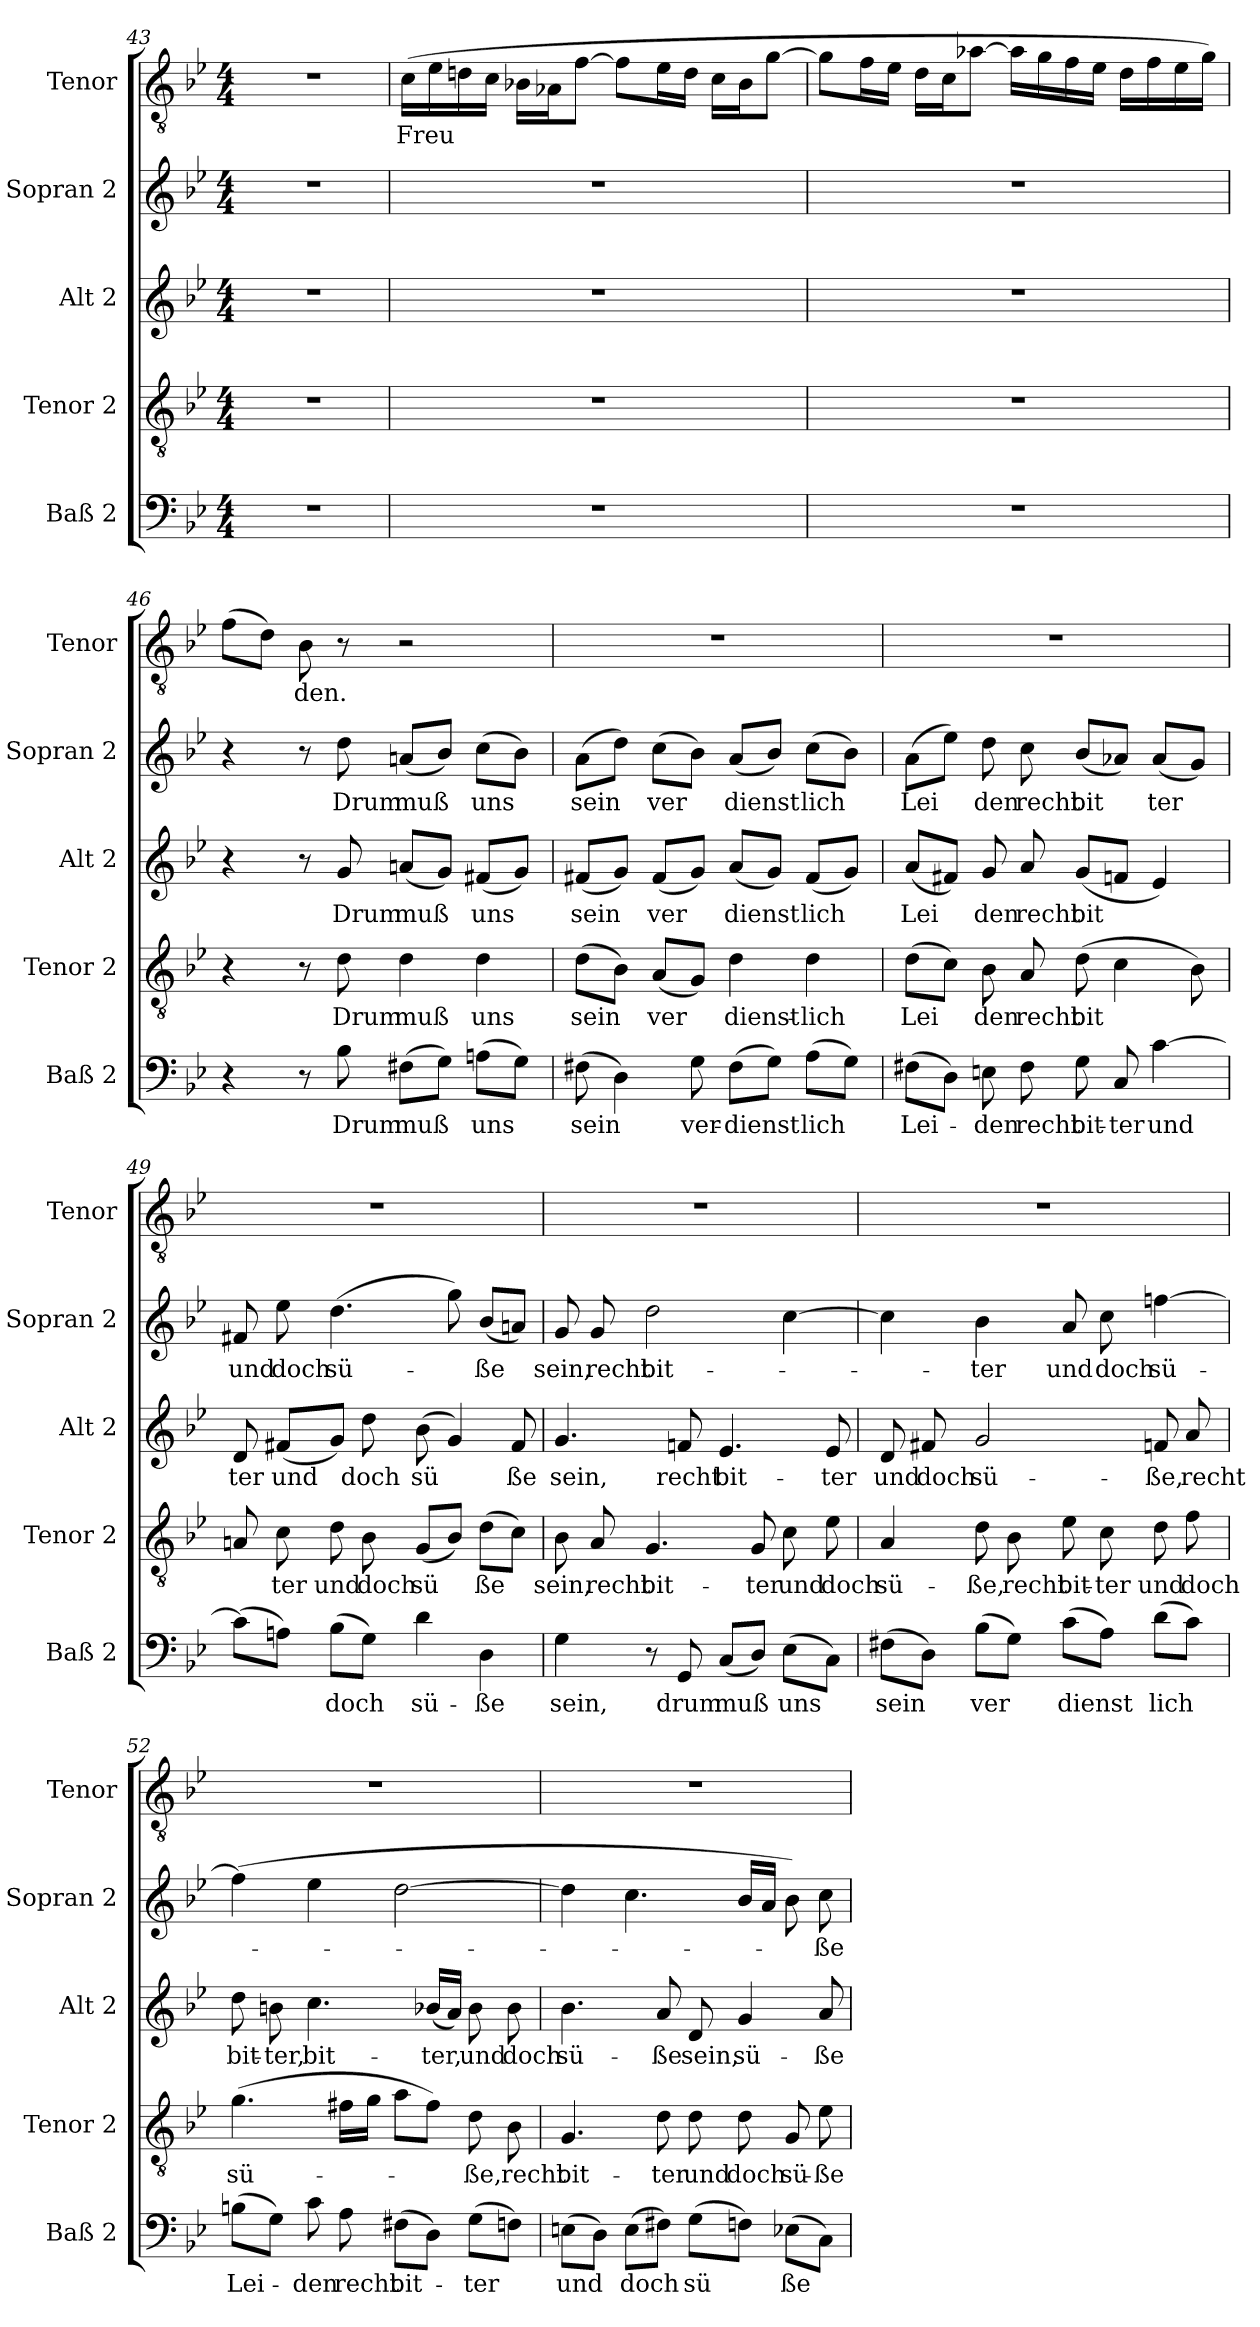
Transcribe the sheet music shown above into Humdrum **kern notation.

**kern	**text	**kern	**text	**kern	**text	**kern	**text	**kern	**text
*part5	*part5	*part4	*part4	*part3	*part3	*part2	*part2	*part1	*part1
*staff5	*staff5	*staff4	*staff4	*staff3	*staff3	*staff2	*staff2	*staff1	*staff1
*I"Baß 2	*	*I"Tenor 2	*	*I"Alt 2	*	*I"Sopran 2	*	*I"Tenor	*
*I'Baß 2	*	*I'Tenor 2	*	*I'Alt 2	*	*I'Sopran 2	*	*I'Tenor	*
*clefF4	*	*clefGv2	*	*clefG2	*	*clefG2	*	*clefGv2	*
*k[b-e-]	*	*k[b-e-]	*	*k[b-e-]	*	*k[b-e-]	*	*k[b-e-]	*
*B-:	*	*B-:	*	*B-:	*	*B-:	*	*B-:	*
*M4/4	*	*M4/4	*	*M4/4	*	*M4/4	*	*M4/4	*
=43	=43	=43	=43	=43	=43	=43	=43	=43	=43
1r	.	1r	.	1r	.	1r	.	1r	.
=44	=44	=44	=44	=44	=44	=44	=44	=44	=44
!	!	!	!	!	!	!	!	!	!LO:LY:b
1r	.	1r	.	1r	.	1r	.	(>16c\LL	Freu
.	.	.	.	.	.	.	.	16e-\	.
.	.	.	.	.	.	.	.	16dn\	.
.	.	.	.	.	.	.	.	16c\JJ	.
.	.	.	.	.	.	.	.	16B-X\LL	.
.	.	.	.	.	.	.	.	16A-X\J	.
.	.	.	.	.	.	.	.	[8f\J	.
.	.	.	.	.	.	.	.	8f\L]	.
.	.	.	.	.	.	.	.	16e-\L	.
.	.	.	.	.	.	.	.	16d\JJ	.
.	.	.	.	.	.	.	.	16c\LL	.
.	.	.	.	.	.	.	.	16B-\J	.
.	.	.	.	.	.	.	.	[8g\J	.
=45	=45	=45	=45	=45	=45	=45	=45	=45	=45
1r	.	1r	.	1r	.	1r	.	8g\L]	.
.	.	.	.	.	.	.	.	16f\L	.
.	.	.	.	.	.	.	.	16e-\JJ	.
.	.	.	.	.	.	.	.	16d\LL	.
.	.	.	.	.	.	.	.	16c\J	.
.	.	.	.	.	.	.	.	[8a-X\J	.
.	.	.	.	.	.	.	.	16a-\LL]	.
.	.	.	.	.	.	.	.	16g\	.
.	.	.	.	.	.	.	.	16f\	.
.	.	.	.	.	.	.	.	16e-\JJ	.
.	.	.	.	.	.	.	.	16d\LL	.
.	.	.	.	.	.	.	.	16f\	.
.	.	.	.	.	.	.	.	16e-\	.
.	.	.	.	.	.	.	.	16g\JJ)	.
!!LO:LB:g=z
=46	=46	=46	=46	=46	=46	=46	=46	=46	=46
4r	.	4r	.	4r	.	4r	.	(>8f\L	.
.	.	.	.	.	.	.	.	8d\J)	.
!	!	!	!	!	!	!	!	!	!LO:LY:b
8r	.	8r	.	8r	.	8r	.	8B-\	den.
!	!LO:LY:b	!	!LO:LY:b	!	!LO:LY:b	!	!LO:LY:b	!	!
8B-\	Drum	8d\	Drum	8g/	Drum	8dd\	Drum	8r	.
!	!LO:LY:b	!	!LO:LY:b	!	!LO:LY:b	!	!LO:LY:b	!	!
(>8F#X\L	muß	4d\	muß	(<8an/L	muß	(<8an/L	muß	2r	.
8G\J)	.	.	.	8g/J)	.	8b-/J)	.	.	.
!	!LO:LY:b	!	!LO:LY:b	!	!LO:LY:b	!	!LO:LY:b	!	!
(>8An\L	uns	4d\	uns	(<8f#X/L	uns	(>8cc\L	uns	.	.
8G\J)	.	.	.	8g/J)	.	8b-\J)	.	.	.
=47	=47	=47	=47	=47	=47	=47	=47	=47	=47
!	!LO:LY:b	!	!LO:LY:b	!	!LO:LY:b	!	!LO:LY:b	!	!
(>8F#X\	sein	(>8d\L	sein	(<8f#X/L	sein	(>8a\L	sein	1r	.
4D\)	.	8B-\J)	.	8g/J)	.	8dd\J)	.	.	.
!	!	!	!LO:LY:b	!	!LO:LY:b	!	!LO:LY:b	!	!
.	.	(<8A/L	ver	(<8f#/L	ver	(>8cc\L	ver	.	.
!	!LO:LY:b	!	!	!	!	!	!	!	!
8G\	ver-	8G/J)	.	8g/J)	.	8b-\J)	.	.	.
!	!LO:LY:b	!	!LO:LY:b	!	!LO:LY:b	!	!LO:LY:b	!	!
(>8F#\L	-dienst	4d\	dienst-	(<8a/L	dienst	(<8a/L	dienst	.	.
8G\J)	.	.	.	8g/J)	.	8b-/J)	.	.	.
!	!LO:LY:b	!	!LO:LY:b	!	!LO:LY:b	!	!LO:LY:b	!	!
(>8A\L	lich	4d\	-lich	(<8f#/L	lich	(>8cc\L	lich	.	.
8G\J)	.	.	.	8g/J)	.	8b-\J)	.	.	.
=48	=48	=48	=48	=48	=48	=48	=48	=48	=48
!	!LO:LY:b	!	!LO:LY:b	!	!LO:LY:b	!	!LO:LY:b	!	!
(>8F#X\L	Lei-	(>8d\L	Lei	(<8a/L	Lei	(>8a\L	Lei	1r	.
8D\J)	.	8c\J)	.	8f#X/J)	.	8ee-\J)	.	.	.
!	!LO:LY:b	!	!LO:LY:b	!	!LO:LY:b	!	!LO:LY:b	!	!
8En\	-den	8B-\	den	8g/	den	8dd\	den	.	.
!	!LO:LY:b	!	!LO:LY:b	!	!LO:LY:b	!	!LO:LY:b	!	!
8F#\	recht	8A/	recht	8a/	recht	8cc\	recht	.	.
!	!LO:LY:b	!	!LO:LY:b	!	!LO:LY:b	!	!LO:LY:b	!	!
8G\	bit-	(>8d\	bit	(<8g/L	bit	(<8b-/L	bit	.	.
!	!LO:LY:b	!	!	!	!	!	!	!	!
8C/	-ter	4c\	.	8fn/J	.	8a-X/J)	.	.	.
!	!LO:LY:b	!	!	!	!	!	!LO:LY:b	!	!
[4c\	und	.	.	4e-/)	.	(<8a-/L	ter	.	.
.	.	8B-\)	.	.	.	8g/J)	.	.	.
!!LO:PB:g=z
=49	=49	=49	=49	=49	=49	=49	=49	=49	=49
!	!	!	!	!	!LO:LY:b	!	!LO:LY:b	!	!
(>8c\L]	.	8An/	.	8d/	ter	8f#X/	und	1r	.
!	!	!	!LO:LY:b	!	!LO:LY:b	!	!LO:LY:b	!	!
8An\J)	.	8c\	ter	(<8f#X/L	und	8ee-\	doch	.	.
!	!LO:LY:b	!	!LO:LY:b	!	!	!	!LO:LY:b	!	!
(>8B-\L	doch	8d\	und	8g/J)	.	(>4.dd\	sü-	.	.
!	!	!	!LO:LY:b	!	!LO:LY:b	!	!	!	!
8G\J)	.	8B-\	doch	8dd\	doch	.	.	.	.
!	!LO:LY:b	!	!LO:LY:b	!	!LO:LY:b	!	!	!	!
4d\	sü-	(<8G/L	sü	(>8b-\	sü	.	.	.	.
.	.	8B-/J)	.	4g/)	.	8gg\)	.	.	.
!	!LO:LY:b	!	!LO:LY:b	!	!	!	!LO:LY:b	!	!
4D\	-ße	(>8d\L	ße	.	.	(<8b-/L	-ße	.	.
!	!	!	!	!	!LO:LY:b	!	!	!	!
.	.	8c\J)	.	8f#/	ße	8an/J)	.	.	.
=50	=50	=50	=50	=50	=50	=50	=50	=50	=50
!	!LO:LY:b	!	!LO:LY:b	!	!LO:LY:b	!	!LO:LY:b	!	!
4G\	sein,	8B-\	sein,	4.g/	sein,	8g/	sein,	1r	.
!	!	!	!LO:LY:b	!	!	!	!LO:LY:b	!	!
.	.	8A/	recht	.	.	8g/	recht	.	.
!	!	!	!LO:LY:b	!	!	!	!LO:LY:b	!	!
8r	.	4.G/	bit-	.	.	2dd\	bit-	.	.
!	!LO:LY:b	!	!	!	!LO:LY:b	!	!	!	!
8GG/	drum	.	.	8fn/	recht	.	.	.	.
!	!LO:LY:b	!	!	!	!LO:LY:b	!	!	!	!
(<8C/L	muß	.	.	4.e-/	bit-	.	.	.	.
!	!	!	!LO:LY:b	!	!	!	!	!	!
8D/J)	.	8G/	-ter	.	.	.	.	.	.
!	!LO:LY:b	!	!LO:LY:b	!	!	!	!	!	!
(>8E-\L	uns	8c\	und	.	.	[4cc\	.	.	.
!	!	!	!LO:LY:b	!	!LO:LY:b	!	!	!	!
8C\J)	.	8e-\	doch	8e-/	-ter	.	.	.	.
=51	=51	=51	=51	=51	=51	=51	=51	=51	=51
!	!LO:LY:b	!	!LO:LY:b	!	!LO:LY:b	!	!	!	!
(>8F#X\L	sein	4A/	sü-	8d/	und	4cc\]	.	1r	.
!	!	!	!	!	!LO:LY:b	!	!	!	!
8D\J)	.	.	.	8f#X/	doch	.	.	.	.
!	!LO:LY:b	!	!LO:LY:b	!	!LO:LY:b	!	!LO:LY:b	!	!
(>8B-\L	ver	8d\	-ße,	2g/	sü-	4b-\	-ter	.	.
!	!	!	!LO:LY:b	!	!	!	!	!	!
8G\J)	.	8B-\	recht	.	.	.	.	.	.
!	!LO:LY:b	!	!LO:LY:b	!	!	!	!LO:LY:b	!	!
(>8c\L	dienst	8e-\	bit-	.	.	8a/	und	.	.
!	!	!	!LO:LY:b	!	!	!	!LO:LY:b	!	!
8A\J)	.	8c\	-ter	.	.	8cc\	doch	.	.
!	!LO:LY:b	!	!LO:LY:b	!	!LO:LY:b	!	!LO:LY:b	!	!
(>8d\L	lich	8d\	und	8fn/	-ße,	[4ffn\	sü-	.	.
!	!	!	!LO:LY:b	!	!LO:LY:b	!	!	!	!
8c\J)	.	8f\	doch	8a/	recht	.	.	.	.
!!LO:LB:g=z
=52	=52	=52	=52	=52	=52	=52	=52	=52	=52
!	!LO:LY:b	!	!LO:LY:b	!	!LO:LY:b	!	!	!	!
(>8Bn\L	Lei-	(>4.g\	sü-	8dd\	bit-	(>4ff\]	.	1r	.
!	!	!	!	!	!LO:LY:b	!	!	!	!
8G\J)	.	.	.	8bn\	-ter,	.	.	.	.
!	!LO:LY:b	!	!	!	!LO:LY:b	!	!	!	!
8c\	-den	.	.	4.cc\	bit-	4ee-\	.	.	.
!	!LO:LY:b	!	!	!	!	!	!	!	!
8A\	recht	16f#X\LL	.	.	.	.	.	.	.
.	.	16g\JJ	.	.	.	.	.	.	.
!	!LO:LY:b	!	!	!	!	!	!	!	!
(>8F#X\L	bit-	8a\L	.	.	.	[2dd\	.	.	.
!	!	!	!	!	!LO:LY:b	!	!	!	!
8D\J)	.	8f#\J)	.	(<16b-X/LL	-ter,	.	.	.	.
.	.	.	.	16a/JJ)	.	.	.	.	.
!	!LO:LY:b	!	!LO:LY:b	!	!LO:LY:b	!	!	!	!
(>8G\L	-ter	8d\	-ße,	8b-\	und	.	.	.	.
!	!	!	!LO:LY:b	!	!LO:LY:b	!	!	!	!
8Fn\J)	.	8B-\	recht	8b-\	doch	.	.	.	.
=53	=53	=53	=53	=53	=53	=53	=53	=53	=53
!	!LO:LY:b	!	!LO:LY:b	!	!LO:LY:b	!	!	!	!
(>8En\L	und	4.G/	bit-	4.b-\	sü-	4dd\]	.	1r	.
8D\J)	.	.	.	.	.	.	.	.	.
!	!LO:LY:b	!	!	!	!	!	!	!	!
(>8E\L	doch	.	.	.	.	4.cc\	.	.	.
!	!	!	!LO:LY:b	!	!LO:LY:b	!	!	!	!
8F#X\J)	.	8d\	-ter	8a/	-ße	.	.	.	.
!	!LO:LY:b	!	!LO:LY:b	!	!LO:LY:b	!	!	!	!
(>8G\L	sü	8d\	und	8d/	sein,	.	.	.	.
!	!	!	!LO:LY:b	!	!LO:LY:b	!	!	!	!
8Fn\J)	.	8d\	doch	4g/	sü-	16b-/LL	.	.	.
.	.	.	.	.	.	16a/JJ	.	.	.
!	!LO:LY:b	!	!LO:LY:b	!	!	!	!	!	!
(>8E-X\L	ße	8G/	sü-	.	.	8b-\)	.	.	.
!	!	!	!LO:LY:b	!	!LO:LY:b	!	!LO:LY:b	!	!
8C\J)	.	8e-\	-ße	8a/	-ße	8cc\	-ße	.	.
=	=	=	=	=	=	=	=	=	=
*-	*-	*-	*-	*-	*-	*-	*-	*-	*-
